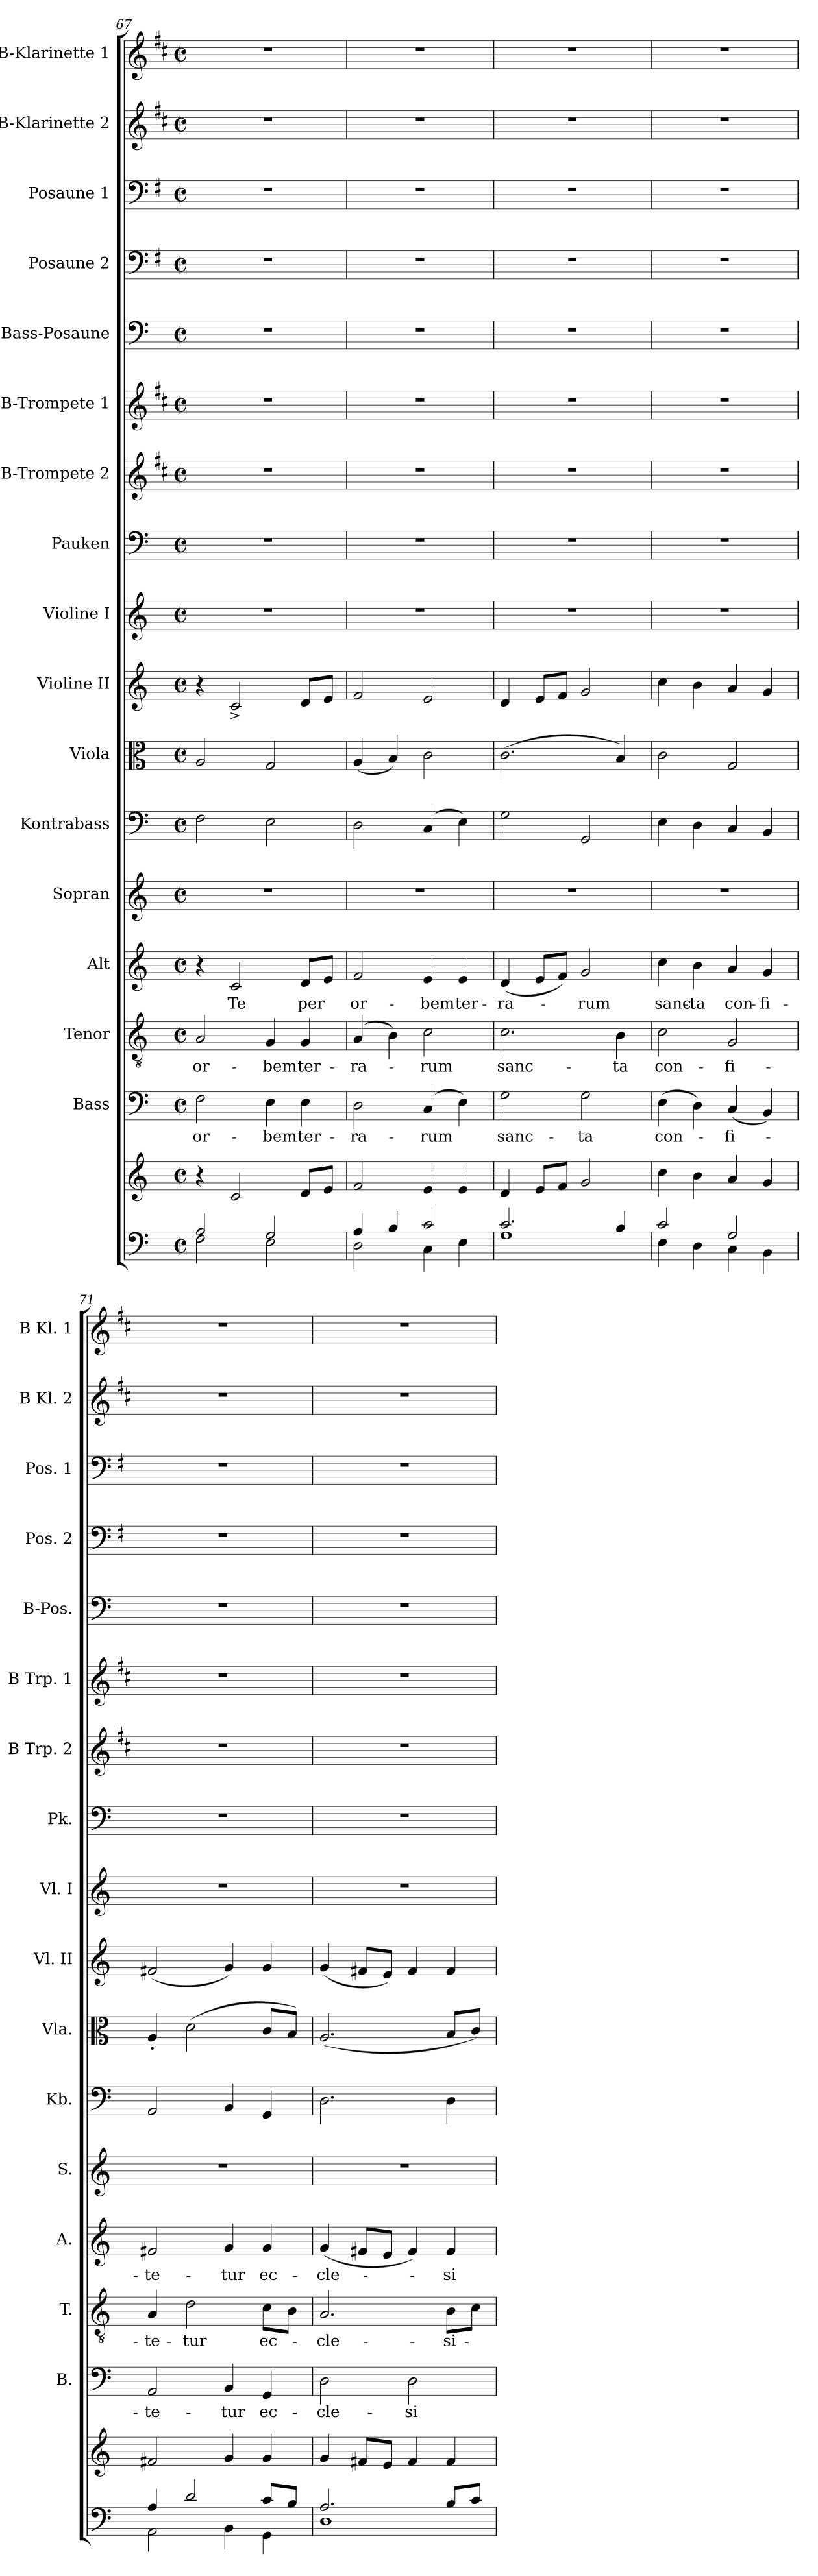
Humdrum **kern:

**kern	**kern	**kern	**text	**kern	**text	**kern	**text	**kern	**kern	**kern	**kern	**kern	**kern	**kern	**kern	**kern	**kern	**kern	**kern	**kern
*part17	*part17	*part16	*part16	*part15	*part15	*part14	*part14	*part13	*part12	*part11	*part10	*part9	*part8	*part7	*part6	*part5	*part4	*part3	*part2	*part1
*staff18	*staff17	*staff16	*staff16	*staff15	*staff15	*staff14	*staff14	*staff13	*staff12	*staff11	*staff10	*staff9	*staff8	*staff7	*staff6	*staff5	*staff4	*staff3	*staff2	*staff1
*	*	*I"Bass	*	*I"Tenor	*	*I"Alt	*	*I"Sopran	*I"Kontrabass	*I"Viola	*I"Violine II	*I"Violine I	*I"Pauken	*I"B-Trompete 2	*I"B-Trompete 1	*I"Bass-Posaune	*I"Posaune 2	*I"Posaune 1	*I"B-Klarinette 2	*I"B-Klarinette 1
*	*	*I'B.	*	*I'T.	*	*I'A.	*	*I'S.	*I'Kb.	*I'Vla.	*I'Vl. II	*I'Vl. I	*I'Pk.	*I'B Trp. 2	*I'B Trp. 1	*I'B-Pos.	*I'Pos. 2	*I'Pos. 1	*I'B Kl. 2	*I'B Kl. 1
*clefF4	*clefG2	*clefF4	*	*clefGv2	*	*clefG2	*	*clefG2	*clefF4	*clefC3	*clefG2	*clefG2	*clefF4	*clefG2	*clefG2	*clefF4	*clefF4	*clefF4	*clefG2	*clefG2
*	*	*	*	*	*	*	*	*	*ITrd7c12	*	*	*	*	*ITrd1c2	*ITrd1c2	*	*ITrd4c7	*ITrd4c7	*ITrd1c2	*ITrd1c2
*k[]	*k[]	*k[]	*	*k[]	*	*k[]	*	*k[]	*k[]	*k[]	*k[]	*k[]	*k[]	*k[]	*k[]	*k[]	*k[]	*k[]	*k[]	*k[]
*C:	*C:	*C:	*	*C:	*	*C:	*	*C:	*C:	*C:	*C:	*C:	*C:	*C:	*C:	*C:	*C:	*C:	*C:	*C:
*M2/2	*M2/2	*M2/2	*	*M2/2	*	*M2/2	*	*M2/2	*M2/2	*M2/2	*M2/2	*M2/2	*M2/2	*M2/2	*M2/2	*M2/2	*M2/2	*M2/2	*M2/2	*M2/2
*met(c|)	*met(c|)	*met(c|)	*	*met(c|)	*	*met(c|)	*	*met(c|)	*met(c|)	*met(c|)	*met(c|)	*met(c|)	*met(c|)	*met(c|)	*met(c|)	*met(c|)	*met(c|)	*met(c|)	*met(c|)	*met(c|)
=67	=67	=67	=67	=67	=67	=67	=67	=67	=67	=67	=67	=67	=67	=67	=67	=67	=67	=67	=67	=67
*^	*	*	*	*	*	*	*	*	*	*	*	*	*	*	*	*	*	*	*	*
!	!	!	!	!LO:LY:b	!	!LO:LY:b	!	!	!	!	!	!	!	!	!	!	!	!	!	!	!
2A/	2F\	4r	2F\	or-	2A/	or-	4r	.	1r	2FF\	2A/	4r	1r	1r	1r	1r	1r	1r	1r	1r	1r
!	!	!	!	!	!	!	!	!LO:LY:b	!	!	!	!	!	!	!	!	!	!	!	!	!
.	.	2c/	.	.	.	.	2c/	Te	.	.	.	2c^</	.	.	.	.	.	.	.	.	.
!	!	!	!	!LO:LY:b	!	!LO:LY:b	!	!	!	!	!	!	!	!	!	!	!	!	!	!	!
2G/	2E\	.	4E\	-bem	4G/	-bem	.	.	.	2EE\	2G/	.	.	.	.	.	.	.	.	.	.
!	!	!	!	!LO:LY:b	!	!LO:LY:b	!	!LO:LY:b	!	!	!	!	!	!	!	!	!	!	!	!	!
.	.	8d/L	4E\	ter-	4G/	ter-	8d/L	per	.	.	.	8d/L	.	.	.	.	.	.	.	.	.
.	.	8e/J	.	.	.	.	8e/J	.	.	.	.	8e/J	.	.	.	.	.	.	.	.	.
=68	=68	=68	=68	=68	=68	=68	=68	=68	=68	=68	=68	=68	=68	=68	=68	=68	=68	=68	=68	=68	=68
!	!	!	!	!LO:LY:b	!	!LO:LY:b	!	!LO:LY:b	!	!	!	!	!	!	!	!	!	!	!	!	!
4A/	2D\	2f/	2D\	-ra-	(4A/	-ra-	2f/	or-	1r	2DD\	(<4A/	2f/	1r	1r	1r	1r	1r	1r	1r	1r	1r
4B/	.	.	.	.	4B\)	.	.	.	.	.	4B/)	.	.	.	.	.	.	.	.	.	.
!	!	!	!	!LO:LY:b	!	!LO:LY:b	!	!LO:LY:b	!	!	!	!	!	!	!	!	!	!	!	!	!
2c/	4C\	4e/	(4C/	-rum	2c\	-rum	4e/	-bem	.	(4CC/	2c\	2e/	.	.	.	.	.	.	.	.	.
!	!	!	!	!	!	!	!	!LO:LY:b	!	!	!	!	!	!	!	!	!	!	!	!	!
.	4E\	4e/	4E\)	.	.	.	4e/	ter-	.	4EE\)	.	.	.	.	.	.	.	.	.	.	.
=69	=69	=69	=69	=69	=69	=69	=69	=69	=69	=69	=69	=69	=69	=69	=69	=69	=69	=69	=69	=69	=69
!	!	!	!	!LO:LY:b	!	!LO:LY:b	!	!LO:LY:b	!	!	!	!	!	!	!	!	!	!	!	!	!
2.c/	1G	4d/	2G\	sanc-	2.c\	sanc-	(<4d/	-ra-	1r	2GG\	(>2.c\	4d/	1r	1r	1r	1r	1r	1r	1r	1r	1r
.	.	8e/L	.	.	.	.	8e/L	.	.	.	.	8e/L	.	.	.	.	.	.	.	.	.
.	.	8f/J	.	.	.	.	8f/J)	.	.	.	.	8f/J	.	.	.	.	.	.	.	.	.
!	!	!	!	!LO:LY:b	!	!	!	!LO:LY:b	!	!	!	!	!	!	!	!	!	!	!	!	!
.	.	2g/	2G\	-ta	.	.	2g/	-rum	.	2GGG/	.	2g/	.	.	.	.	.	.	.	.	.
!	!	!	!	!	!	!LO:LY:b	!	!	!	!	!	!	!	!	!	!	!	!	!	!	!
4B/	.	.	.	.	4B\	-ta	.	.	.	.	4B/)	.	.	.	.	.	.	.	.	.	.
=70	=70	=70	=70	=70	=70	=70	=70	=70	=70	=70	=70	=70	=70	=70	=70	=70	=70	=70	=70	=70	=70
!	!	!	!	!LO:LY:b	!	!LO:LY:b	!	!LO:LY:b	!	!	!	!	!	!	!	!	!	!	!	!	!
2c/	4E\	4cc\	(>4E\	con-	2c\	con-	4cc\	sanc-	1r	4EE\	2c\	4cc\	1r	1r	1r	1r	1r	1r	1r	1r	1r
!	!	!	!	!	!	!	!	!LO:LY:b	!	!	!	!	!	!	!	!	!	!	!	!	!
.	4D\	4b\	4D\)	.	.	.	4b\	-ta	.	4DD\	.	4b\	.	.	.	.	.	.	.	.	.
!	!	!	!	!LO:LY:b	!	!LO:LY:b	!	!LO:LY:b	!	!	!	!	!	!	!	!	!	!	!	!	!
2G/	4C\	4a/	(<4C/	-fi-	2G/	-fi-	4a/	con-	.	4CC/	2G/	4a/	.	.	.	.	.	.	.	.	.
!	!	!	!	!	!	!	!	!LO:LY:b	!	!	!	!	!	!	!	!	!	!	!	!	!
.	4BB\	4g/	4BB/)	.	.	.	4g/	-fi-	.	4BBB/	.	4g/	.	.	.	.	.	.	.	.	.
=71	=71	=71	=71	=71	=71	=71	=71	=71	=71	=71	=71	=71	=71	=71	=71	=71	=71	=71	=71	=71	=71
!	!	!	!	!LO:LY:b	!	!LO:LY:b	!	!LO:LY:b	!	!	!	!	!	!	!	!	!	!	!	!	!
4A/	2AA\	2f#X/	2AA/	-te-	4A/	-te-	2f#X/	-te-	1r	2AAA/	4A'</	(<2f#X/	1r	1r	1r	1r	1r	1r	1r	1r	1r
!	!	!	!	!	!	!LO:LY:b	!	!	!	!	!	!	!	!	!	!	!	!	!	!	!
2d/	.	.	.	.	2d\	-tur	.	.	.	.	(>2d\	.	.	.	.	.	.	.	.	.	.
!	!	!	!	!LO:LY:b	!	!	!	!LO:LY:b	!	!	!	!	!	!	!	!	!	!	!	!	!
.	4BB\	4g/	4BB/	-tur	.	.	4g/	-tur	.	4BBB/	.	4g/)	.	.	.	.	.	.	.	.	.
!	!	!	!	!LO:LY:b	!	!LO:LY:b	!	!LO:LY:b	!	!	!	!	!	!	!	!	!	!	!	!	!
8c/L	4GG\	4g/	4GG/	ec-	8c\L	ec-	4g/	ec-	.	4GGG/	8c/L	4g/	.	.	.	.	.	.	.	.	.
8B/J	.	.	.	.	8B\J	.	.	.	.	.	8B/J)	.	.	.	.	.	.	.	.	.	.
=72	=72	=72	=72	=72	=72	=72	=72	=72	=72	=72	=72	=72	=72	=72	=72	=72	=72	=72	=72	=72	=72
!	!	!	!	!LO:LY:b	!	!LO:LY:b	!	!LO:LY:b	!	!	!	!	!	!	!	!	!	!	!	!	!
2.A/	1D	4g/	2D\	-cle-	2.A/	-cle-	(<4g/	-cle-	1r	2.DD\	(<2.A/	(<4g/	1r	1r	1r	1r	1r	1r	1r	1r	1r
.	.	8f#X/L	.	.	.	.	8f#X/L	.	.	.	.	8f#X/L	.	.	.	.	.	.	.	.	.
.	.	8e/J	.	.	.	.	8e/J	.	.	.	.	8e/J)	.	.	.	.	.	.	.	.	.
!	!	!	!	!LO:LY:b	!	!	!	!	!	!	!	!	!	!	!	!	!	!	!	!	!
.	.	4f#/	2D\	-si-	.	.	4f#/)	.	.	.	.	4f#/	.	.	.	.	.	.	.	.	.
!	!	!	!	!	!	!LO:LY:b	!	!LO:LY:b	!	!	!	!	!	!	!	!	!	!	!	!	!
8B/L	.	4f#/	.	.	8B\L	-si-	4f#/	-si-	.	4DD\	8B/L	4f#/	.	.	.	.	.	.	.	.	.
8c/J	.	.	.	.	8c\J	.	.	.	.	.	8c/J)	.	.	.	.	.	.	.	.	.	.
*v	*v	*	*	*	*	*	*	*	*	*	*	*	*	*	*	*	*	*	*	*	*
=	=	=	=	=	=	=	=	=	=	=	=	=	=	=	=	=	=	=	=	=
*-	*-	*-	*-	*-	*-	*-	*-	*-	*-	*-	*-	*-	*-	*-	*-	*-	*-	*-	*-	*-
